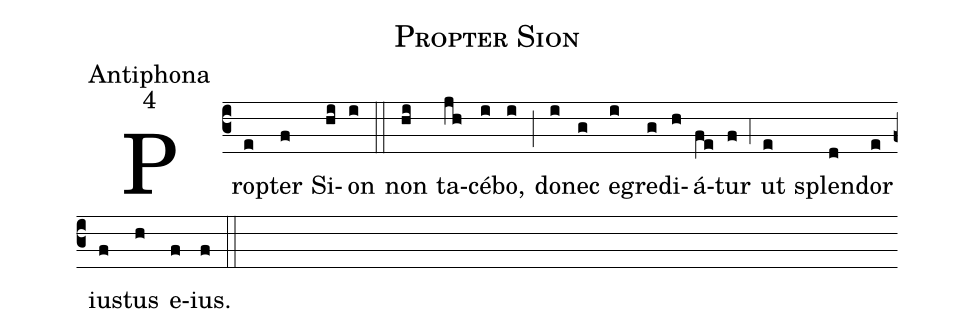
name:Propter Sion;
office-part:Antiphona;
mode:4;
%%
(c3) Prop(e)ter(f) Si(hi)on(i) (::)
non(hi) ta(jh)cé(i)bo,(i) (;) do(i)nec(g) e(i)gre(g)di(h)á(fe)tur(f) (,4) ut(e) splen(d)dor(e) iu(f)stus(h) e(f)ius.(f) (::)
